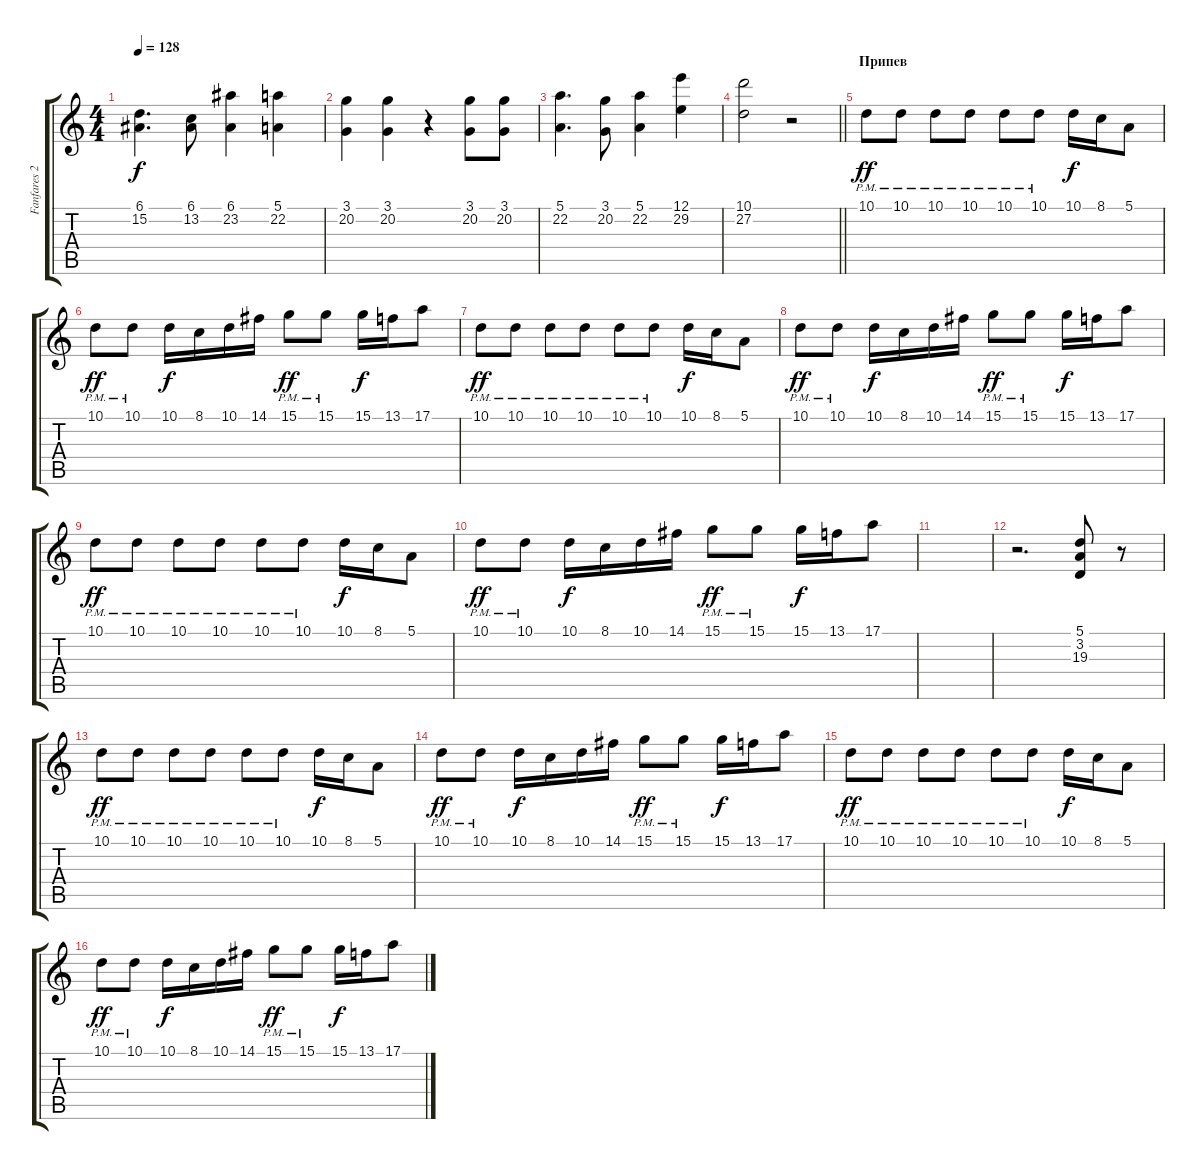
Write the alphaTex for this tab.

\track ("Fanfares 2" "Fanfares 2") {instrument brasssection}
\staff {score tabs}
\tuning (E4 B3 G3 D3 A2 E2) {hide}
\ts (4 4)
\tempo 128
\clef g2
\ks c
(6.1 15.2).4{d dy f} (6.1 13.2).8 (6.1 23.2).4 (5.1 22.2).4 |
(3.1 20.2).4 (3.1 20.2).4 r.4 (3.1 20.2).8 (3.1 20.2).8 |
(5.1 22.2).4{d} (3.1 20.2).8 (5.1 22.2).4 (12.1 29.2).4 |
\barLineRight lightlight
(10.1 27.2).2 r.2 |
\section ("" "Припев")
10.1{pm}.8{dy ff} 10.1{pm}.8 10.1{pm}.8 10.1{pm}.8 10.1{pm}.8 10.1{pm}.8 10.1.16{dy f} 8.1.16 5.1.8 |
10.1{pm}.8{dy ff} 10.1{pm}.8 10.1.16{dy f} 8.1.16 10.1.16 14.1.16 15.1{pm}.8{dy ff} 15.1{pm}.8 15.1.16{dy f} 13.1.16 17.1.8 |
10.1{pm}.8{dy ff} 10.1{pm}.8 10.1{pm}.8 10.1{pm}.8 10.1{pm}.8 10.1{pm}.8 10.1.16{dy f} 8.1.16 5.1.8 |
10.1{pm}.8{dy ff} 10.1{pm}.8 10.1.16{dy f} 8.1.16 10.1.16 14.1.16 15.1{pm}.8{dy ff} 15.1{pm}.8 15.1.16{dy f} 13.1.16 17.1.8 |
10.1{pm}.8{dy ff} 10.1{pm}.8 10.1{pm}.8 10.1{pm}.8 10.1{pm}.8 10.1{pm}.8 10.1.16{dy f} 8.1.16 5.1.8 |
10.1{pm}.8{dy ff} 10.1{pm}.8 10.1.16{dy f} 8.1.16 10.1.16 14.1.16 15.1{pm}.8{dy ff} 15.1{pm}.8 15.1.16{dy f} 13.1.16 17.1.8 |
|
r.2{d} (5.1 3.2 19.3).8 r.8 |
10.1{pm}.8{dy ff} 10.1{pm}.8 10.1{pm}.8 10.1{pm}.8 10.1{pm}.8 10.1{pm}.8 10.1.16{dy f} 8.1.16 5.1.8 |
10.1{pm}.8{dy ff} 10.1{pm}.8 10.1.16{dy f} 8.1.16 10.1.16 14.1.16 15.1{pm}.8{dy ff} 15.1{pm}.8 15.1.16{dy f} 13.1.16 17.1.8 |
10.1{pm}.8{dy ff} 10.1{pm}.8 10.1{pm}.8 10.1{pm}.8 10.1{pm}.8 10.1{pm}.8 10.1.16{dy f} 8.1.16 5.1.8 |
10.1{pm}.8{dy ff} 10.1{pm}.8 10.1.16{dy f} 8.1.16 10.1.16 14.1.16 15.1{pm}.8{dy ff} 15.1{pm}.8 15.1.16{dy f} 13.1.16 17.1.8
